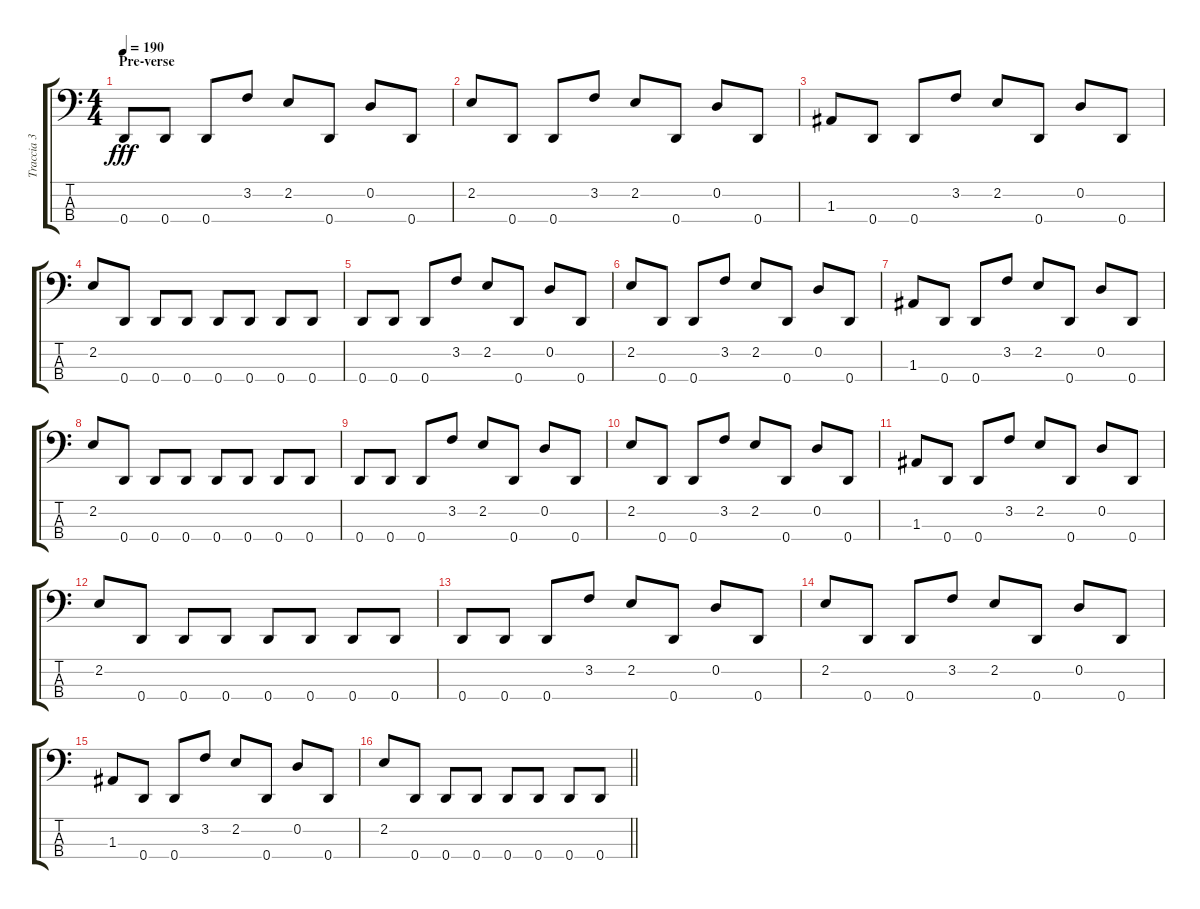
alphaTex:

\track ("Traccia 3" "Traccia 3") {instrument electricbassfinger}
\staff {score tabs}
\tuning (G2 D2 A1 D1) {hide}
\ts (4 4)
\section ("" "Pre-verse")
\tempo 190
\clef f4
\ks c
0.4.8{dy fff} 0.4.8 0.4.8 3.2.8 2.2.8 0.4.8 0.2.8 0.4.8 |
2.2.8 0.4.8 0.4.8 3.2.8 2.2.8 0.4.8 0.2.8 0.4.8 |
1.3.8 0.4.8 0.4.8 3.2.8 2.2.8 0.4.8 0.2.8 0.4.8 |
2.2.8 0.4.8 0.4.8 0.4.8 0.4.8 0.4.8 0.4.8 0.4.8 |
0.4.8 0.4.8 0.4.8 3.2.8 2.2.8 0.4.8 0.2.8 0.4.8 |
2.2.8 0.4.8 0.4.8 3.2.8 2.2.8 0.4.8 0.2.8 0.4.8 |
1.3.8 0.4.8 0.4.8 3.2.8 2.2.8 0.4.8 0.2.8 0.4.8 |
2.2.8 0.4.8 0.4.8 0.4.8 0.4.8 0.4.8 0.4.8 0.4.8 |
0.4.8 0.4.8 0.4.8 3.2.8 2.2.8 0.4.8 0.2.8 0.4.8 |
2.2.8 0.4.8 0.4.8 3.2.8 2.2.8 0.4.8 0.2.8 0.4.8 |
1.3.8 0.4.8 0.4.8 3.2.8 2.2.8 0.4.8 0.2.8 0.4.8 |
2.2.8 0.4.8 0.4.8 0.4.8 0.4.8 0.4.8 0.4.8 0.4.8 |
0.4.8 0.4.8 0.4.8 3.2.8 2.2.8 0.4.8 0.2.8 0.4.8 |
2.2.8 0.4.8 0.4.8 3.2.8 2.2.8 0.4.8 0.2.8 0.4.8 |
1.3.8 0.4.8 0.4.8 3.2.8 2.2.8 0.4.8 0.2.8 0.4.8 |
\barLineRight lightlight
2.2.8 0.4.8 0.4.8 0.4.8 0.4.8 0.4.8 0.4.8 0.4.8
